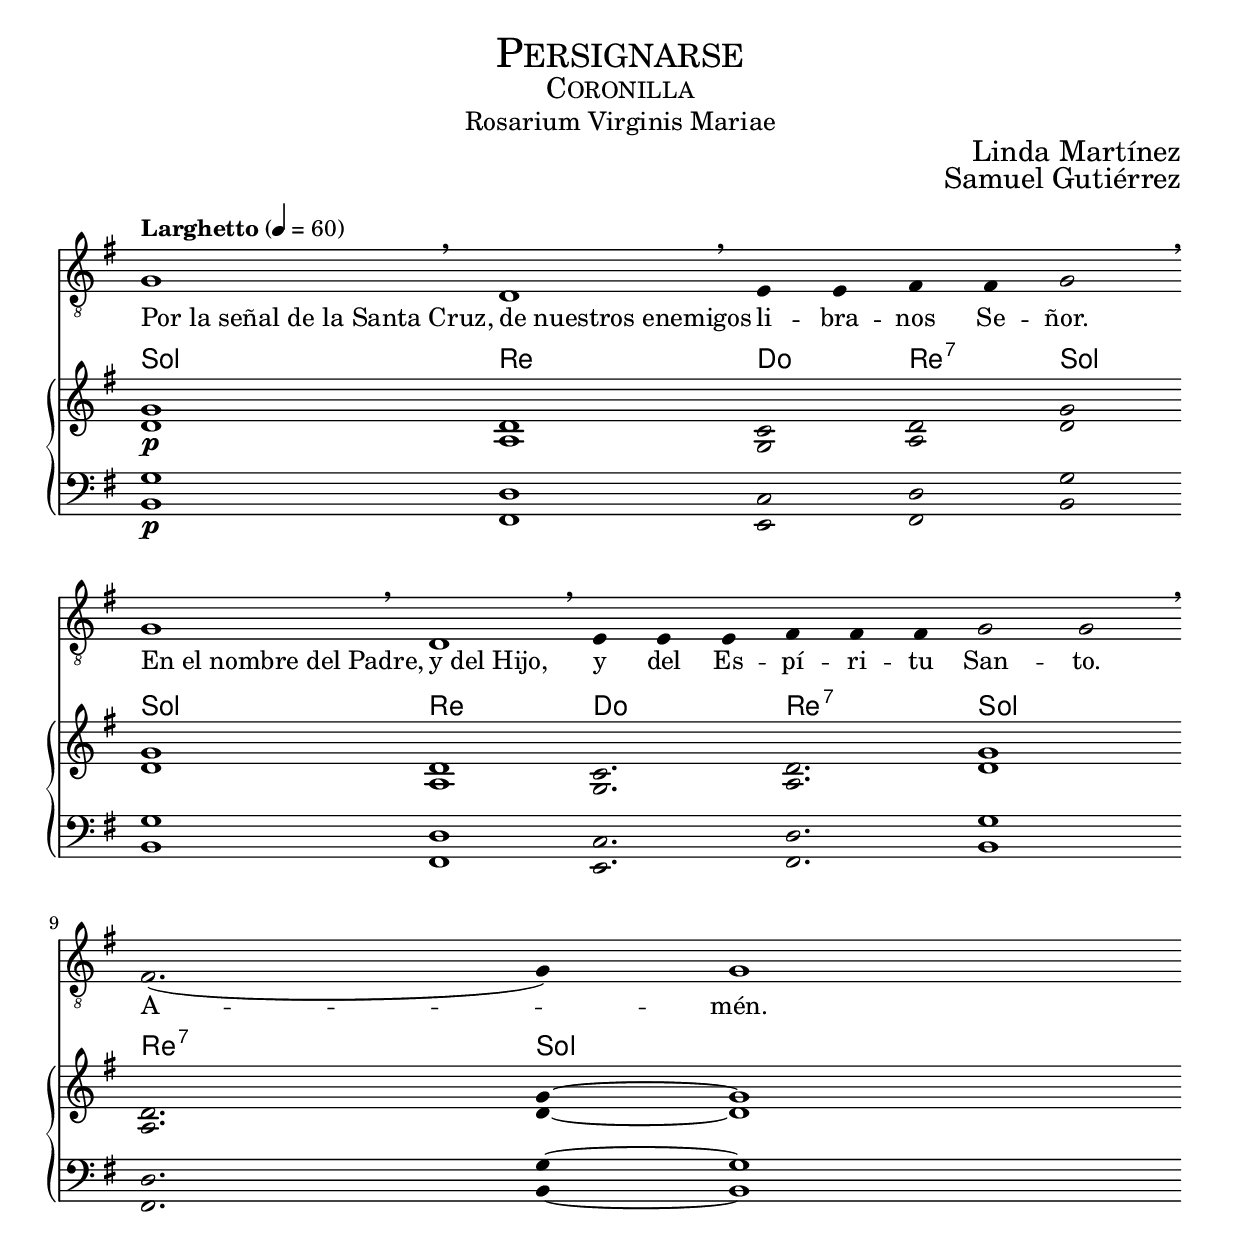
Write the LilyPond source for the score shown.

%  Persignarse - A modo de tono gregoriano
%  Music and accompaniment by serachsam

\language "espanol"
\version "2.23.2"

% --- Global parameters
%particle = 0
%jump = \break

% --- Includes

title = "Persignarse"
subtitle = "Coronilla"
subsubtitle = "Rosarium Virginis Mariae"
autor = "Linda Martínez"
arranger = "Samuel Gutiérrez"
other = ""
dedication = \markup { \small "" }
papper = "letter"
size = 20

global = {
    \tempo "Larghetto" 4 = 60
    \key sol \major
    \time 4/4
}

voice_music = \relative do' {
  \compressEmptyMeasures
  \dynamicUp
  \clef "G_8"

  sol1 \breathe
  re1 \breathe
  mi4 mi fas fas sol2 \breathe \break
  sol1 \breathe
  re1 \breathe
  mi4 mi mi fas fas fas sol2 sol \breathe \break
  fas2.( sol4) sol1
}

voice_lyrics = \lyricmode {
    \once \override LyricText.self-alignment-X = #-1
    "Por la señal de la Santa Cruz,"
    \once \override LyricText.self-alignment-X = #-1
    "de nuestros enemigos" li -- bra -- nos Se -- ñor.
    \once \override LyricText.self-alignment-X = #-1
    "En el nombre del Padre,"
    \once \override LyricText.self-alignment-X = #-1
    "y del Hijo," y del Es -- pí -- ri -- tu San -- to. A -- mén.
}

harmonies = \new ChordNames {
  \set ChordNames.midiInstrument = "string ensemble 2"
  \set ChordNames.midiMaximumVolume = #0
  \set chordChanges = ##t
  \chordmode {
    \italianChords

    sol1 re1 do2 re2:7 sol2
    sol1 re1 do2. re2.:7 sol1
    re2.:7 sol4
  }
}

notes_soproano = \relative do'' {
  sol1\p re1 do2 re2 sol2
  sol1 re1 do2. re2. sol1
  re2. sol4~ sol1
}

notes_alto = \relative do' {
  re1\p la1 sol2 la2 re2
  re1 la1 sol2. la2. re1
  la2. re4~ re1
}

notes_tenor = \relative do' {
  sol1\p re1 do2 re2 sol2
  sol1 re1 do2. re2. sol1
  re2. sol4~ sol1
}

notes_bass = \relative do {
  si1\p fas1 mi2 fas2 si2
  si1 fas1 mi2. fas2. si1
  fas2. si4~ si1
}


% --- Global size
%#(set-global-staff-size 18)

% --- Header
\markup { \fill-line { \center-column { \fontsize #5 \smallCaps \title \fontsize #2 \smallCaps \subtitle \fontsize #1 \subsubtitle } } }
\markup { \fill-line { " " \right-column { \fontsize #2 \autor } } }
\markup { \fill-line { " " \right-column { \fontsize #2 \arranger } } }
\markup { \fill-line { " " \right-column { \fontsize #2 \other } } }
\header {
  dedication = \dedication
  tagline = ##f
  breakbefore = ##t
}

% --- Sheet
\score {
  <<
    \new Staff { <<
      \set Staff.midiInstrument = #"choir aahs"
      \new Voice = "voice" {<<\global \voice_music>>}
      \new Lyrics \lyricsto "voice" {\voice_lyrics}
    >> }
    \harmonies
    \new PianoStaff { <<
      \new Staff = "sopranoStaff" { <<
        \set Staff.midiInstrument = #"church organ"
        \partCombine
        << \global \notes_soproano >>
        << \global \notes_alto >>
      >> }
      \new Staff { <<
        \set Staff.midiInstrument = #"church organ"
        \clef bass
        \partCombine
        << \global \notes_tenor >>
        << \global \notes_bass >>
      >> }
    >> }
  >>
  \layout {
    indent = #0
    ragged-right = ##f
    \context {
      \Staff
      \remove "Time_signature_engraver"
      \remove "Bar_engraver"
      \hide Stem
    }
  }
  \midi {}
}

% --- Paper
\paper{
  #(set-default-paper-size "letter")
}
